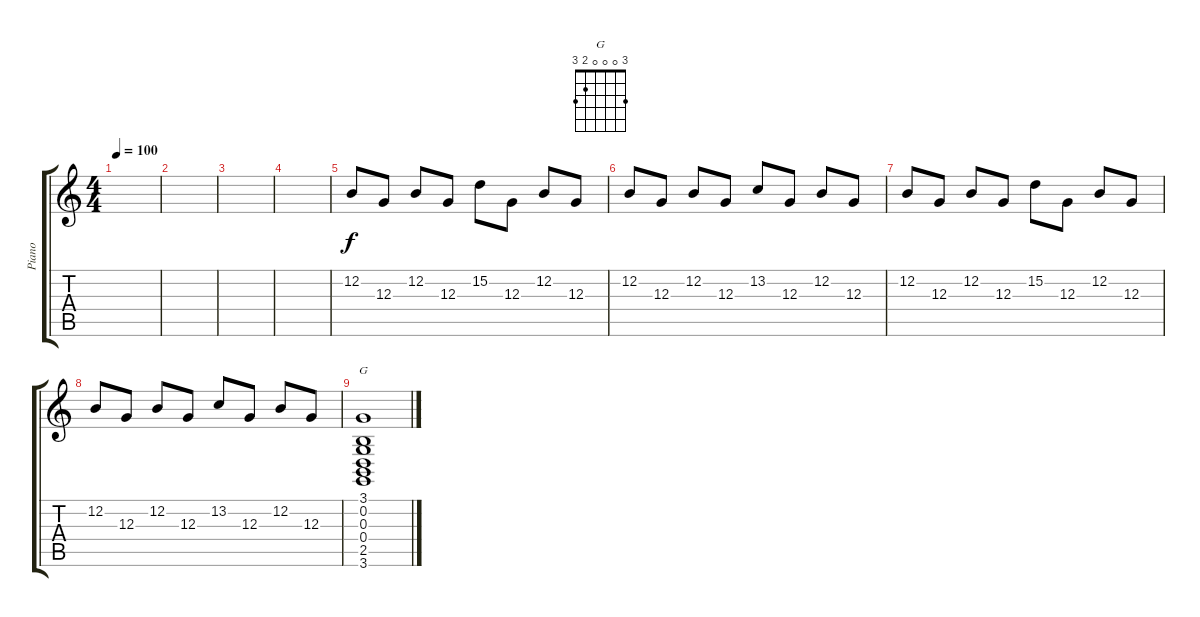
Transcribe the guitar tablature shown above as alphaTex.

\track ("Piano" "Piano") {instrument acousticgrandpiano}
\staff {score tabs}
\tuning (E4 B3 G3 D3 A2 E2) {hide}
\chord ("G" 3 0 0 0 2 3)
\ts (4 4)
\tempo 100
\clef g2
\ks c
|
|
|
|
12.2.8 12.3.8 12.2.8 12.3.8 15.2.8 12.3.8 12.2.8 12.3.8 |
12.2.8 12.3.8 12.2.8 12.3.8 13.2.8 12.3.8 12.2.8 12.3.8 |
12.2.8 12.3.8 12.2.8 12.3.8 15.2.8 12.3.8 12.2.8 12.3.8 |
12.2.8 12.3.8 12.2.8 12.3.8 13.2.8 12.3.8 12.2.8 12.3.8 |
(3.1 0.2 0.3 0.4 2.5 3.6).1{ch "G"}
